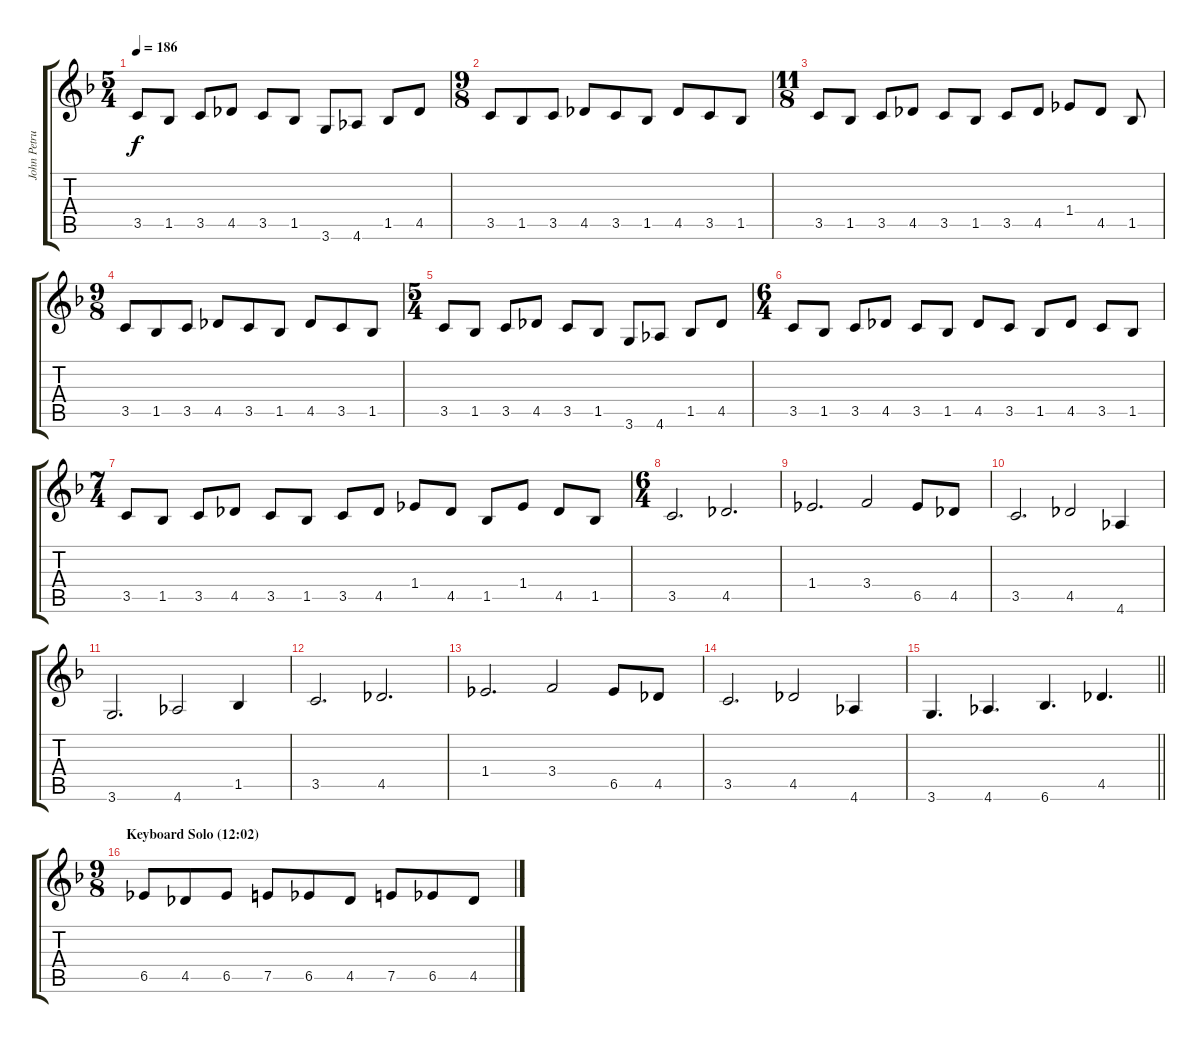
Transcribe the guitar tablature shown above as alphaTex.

\track ("John Petrucci Gtr. 1" "John Petru") {instrument distortionguitar}
\staff {score tabs}
\tuning (E4 B3 G3 D3 A2 E2) {hide}
\ts (5 4)
\tempo 186
\clef g2
\ks dminor
3.5.8{dy f} 1.5.8 3.5.8 4.5.8 3.5.8 1.5.8 3.6.8 4.6.8 1.5.8 4.5.8 |
\ts (9 8)
3.5.8 1.5.8 3.5.8 4.5.8 3.5.8 1.5.8 4.5.8 3.5.8 1.5.8 |
\ts (11 8)
3.5.8 1.5.8 3.5.8 4.5.8 3.5.8 1.5.8 3.5.8 4.5.8 1.4.8 4.5.8 1.5.8 |
\ts (9 8)
3.5.8 1.5.8 3.5.8 4.5.8 3.5.8 1.5.8 4.5.8 3.5.8 1.5.8 |
\ts (5 4)
3.5.8 1.5.8 3.5.8 4.5.8 3.5.8 1.5.8 3.6.8 4.6.8 1.5.8 4.5.8 |
\ts (6 4)
3.5.8 1.5.8 3.5.8 4.5.8 3.5.8 1.5.8 4.5.8 3.5.8 1.5.8 4.5.8 3.5.8 1.5.8 |
\ts (7 4)
3.5.8 1.5.8 3.5.8 4.5.8 3.5.8 1.5.8 3.5.8 4.5.8 1.4.8 4.5.8 1.5.8 1.4.8 4.5.8 1.5.8 |
\ts (6 4)
3.5.2{d} 4.5.2{d} |
1.4.2{d} 3.4.2 6.5.8 4.5.8 |
3.5.2{d} 4.5.2 4.6.4 |
3.6.2{d} 4.6.2 1.5.4 |
3.5.2{d} 4.5.2{d} |
1.4.2{d} 3.4.2 6.5.8 4.5.8 |
3.5.2{d} 4.5.2 4.6.4 |
\barLineRight lightlight
3.6.4{d} 4.6.4{d} 6.6.4{d} 4.5.4{d} |
\ts (9 8)
\section ("" "Keyboard Solo (12:02)")
6.5.8 4.5.8 6.5.8 7.5.8 6.5.8 4.5.8 7.5.8 6.5.8 4.5.8
